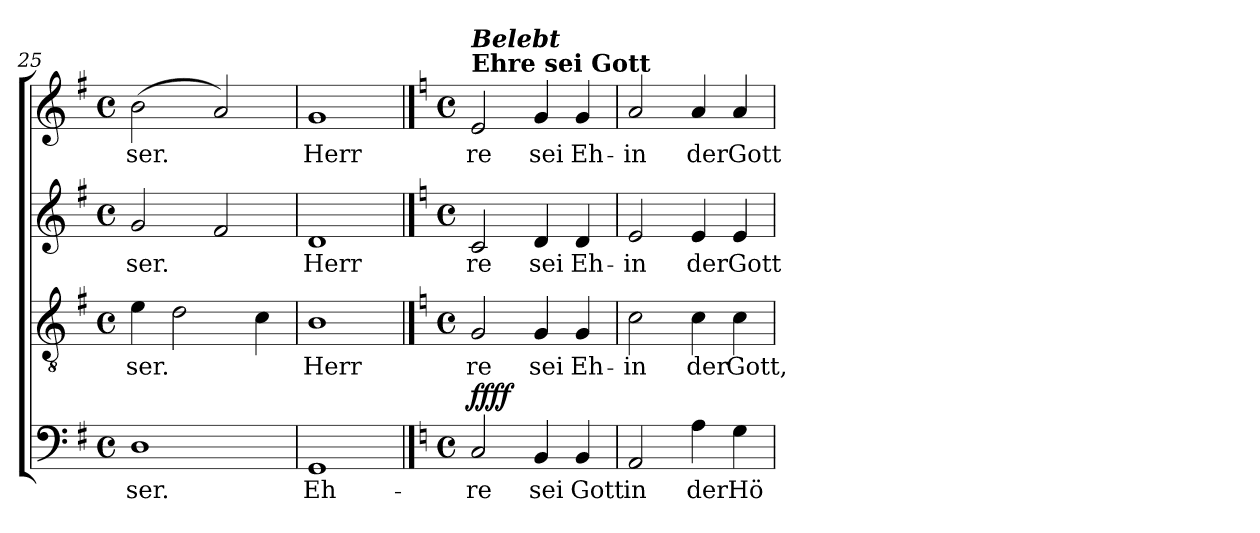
**kern	**text	**kern	**text	**kern	**text	**kern	**text	**dynam
*part1	*part1	*part1	*part1	*part1	*part1	*part1	*part1	*part1
*staff4	*staff4	*staff3	*staff3	*staff2	*staff2	*staff1	*staff1	*staff1/2/3/4
*clefF4	*	*clefGv2	*	*clefG2	*	*clefG2	*	*
*k[f#]	*	*k[f#]	*	*k[f#]	*	*k[f#]	*	*
*G:	*	*G:	*	*G:	*	*G:	*	*
*M4/4	*	*M4/4	*	*M4/4	*	*M4/4	*	*
*met(c)	*	*met(c)	*	*met(c)	*	*met(c)	*	*
=25	=25	=25	=25	=25	=25	=25	=25	=25
!	!LO:LY:b	!	!LO:LY:b	!	!LO:LY:b	!	!LO:LY:b	!
1D	ser.	4e\	ser.	2g/	ser.	(>2b\	-ser.	.
.	.	2d\	.	.	.	.	.	.
.	.	.	.	2f#/	.	2a/)	.	.
.	.	4c\	.	.	.	.	.	.
=26	=26	=26	=26	=26	=26	=26	=26	=26
!	!LO:LY:b	!	!LO:LY:b	!	!LO:LY:b	!	!LO:LY:b	!
1GG	Eh-	1B	Herr	1d	Herr	1g	Herr	.
!!LO:PB:g=z
==27	==27	==27	==27	==27	==27	==27	==27	==27
*k[]	*	*k[]	*	*k[]	*	*k[]	*	*
*C:	*	*C:	*	*C:	*	*C:	*	*
*M4/4	*	*M4/4	*	*M4/4	*	*M4/4	*	*
*met(c)	*	*met(c)	*	*met(c)	*	*met(c)	*	*
!	!	!	!	!	!	!LO:TX:a:B:t=Ehre sei Gott	!	!
!	!	!	!	!	!	!LO:TX:a:Bi:t=Belebt	!	!
!	!LO:LY:b	!	!LO:LY:b	!	!LO:LY:b	!	!LO:LY:b	!LO:DY:a=4
!	!	!	!	!	!	!	!	!LO:DY:n=1:a=3
!	!	!	!	!	!	!	!	!LO:DY:n=2:a=2
!	!	!	!	!	!	!	!	!LO:DY:n=3:a
2C/	-re	2G/	-re	2c/	-re	2e/	-re	f f f f
!	!LO:LY:b	!	!LO:LY:b	!	!LO:LY:b	!	!LO:LY:b	!
4BB/	sei	4G/	sei	4d/	sei	4g/	sei	.
!	!LO:LY:b	!	!LO:LY:b	!	!LO:LY:b	!	!LO:LY:b	!
4BB/	Gott	4G/	Eh-	4d/	Eh-	4g/	Eh-	.
=28	=28	=28	=28	=28	=28	=28	=28	=28
!	!LO:LY:b	!	!LO:LY:b	!	!LO:LY:b	!	!LO:LY:b	!
2AA/	in	2c\	in	2e/	in	2a/	in	.
!	!LO:LY:b	!	!LO:LY:b	!	!LO:LY:b	!	!LO:LY:b	!
4A\	der	4c\	der	4e/	der	4a/	der	.
!	!LO:LY:b	!	!LO:LY:b	!	!LO:LY:b	!	!LO:LY:b	!
4G\	Hö-	4c\	Gott,	4e/	Gott	4a/	Gott	.
=	=	=	=	=	=	=	=	=
*-	*-	*-	*-	*-	*-	*-	*-	*-
